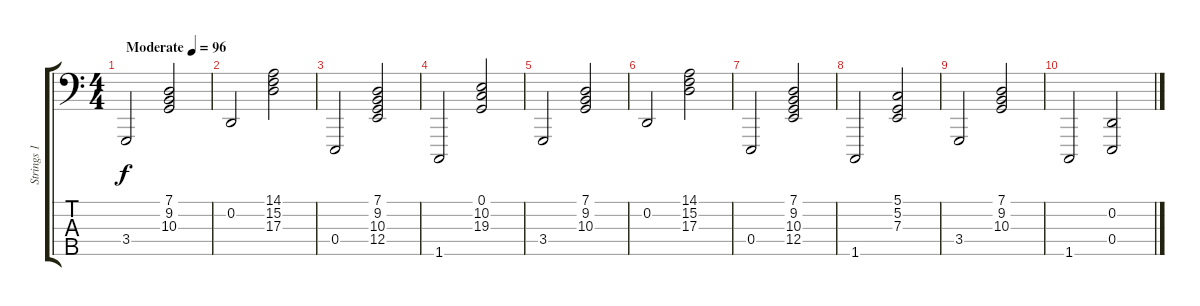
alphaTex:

\track ("Strings 1" "Strings 1") {instrument pizzicatostrings}
\staff {score tabs}
\tuning (G2 D2 A1 E1 B0) {hide}
\ts (4 4)
\tempo (96 "Moderate")
\clef f4
\ks c
3.4.2{dy f instrument pizzicatostrings} (7.1 9.2 10.3).2 |
0.2.2 (14.1 15.2 17.3).2 |
0.4.2 (7.1 9.2 10.3 12.4).2 |
1.5.2 (0.1 10.2 19.3).2 |
3.4.2 (7.1 9.2 10.3).2 |
0.2.2 (14.1 15.2 17.3).2 |
0.4.2 (7.1 9.2 10.3 12.4).2 |
1.5.2 (5.1 5.2 7.3).2 |
3.4.2 (7.1 9.2 10.3).2 |
1.5.2 (0.2 0.4).2
